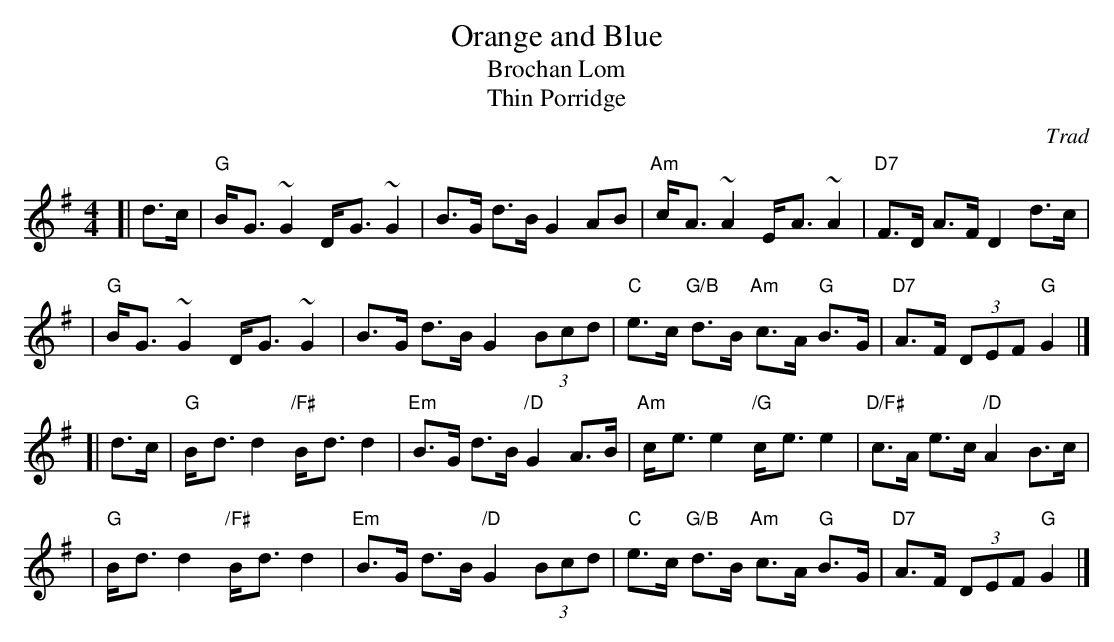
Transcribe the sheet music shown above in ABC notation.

X:1
T: Orange and Blue
T: Brochan Lom
T: Thin Porridge
O: Trad
M: 4/4
L: 1/8
K: G
[| d>c | "G"B-<G ~G2 D-<G ~G2 | B>G d>B G2 AB \
       | "Am"c-<A ~A2 E-<A ~A2 | "D7"F>D A>F D2 d>c |
       | "G"B-<G ~G2 D-<G ~G2 | B>G d>B G2 (3Bcd \
       | "C"e>c "G/B"d>B "Am"c>A "G"B>G | "D7"A>F (3DEF "G"G2 |]
[| d>c | "G"B-<d d2 "/F#"B-<d d2 | "Em"B>G d>B "/D"G2 A>B \
       | "Am"c-<e e2 "/G"c-<e e2 | "D/F#"c>A e>c "/D"A2 B>c |
       | "G"B-<d d2 "/F#"B-<d d2 | "Em"B>G d>B "/D"G2 (3Bcd \
       | "C"e>c "G/B"d>B "Am"c>A "G"B>G | "D7"A>F (3DEF "G"G2 |]
